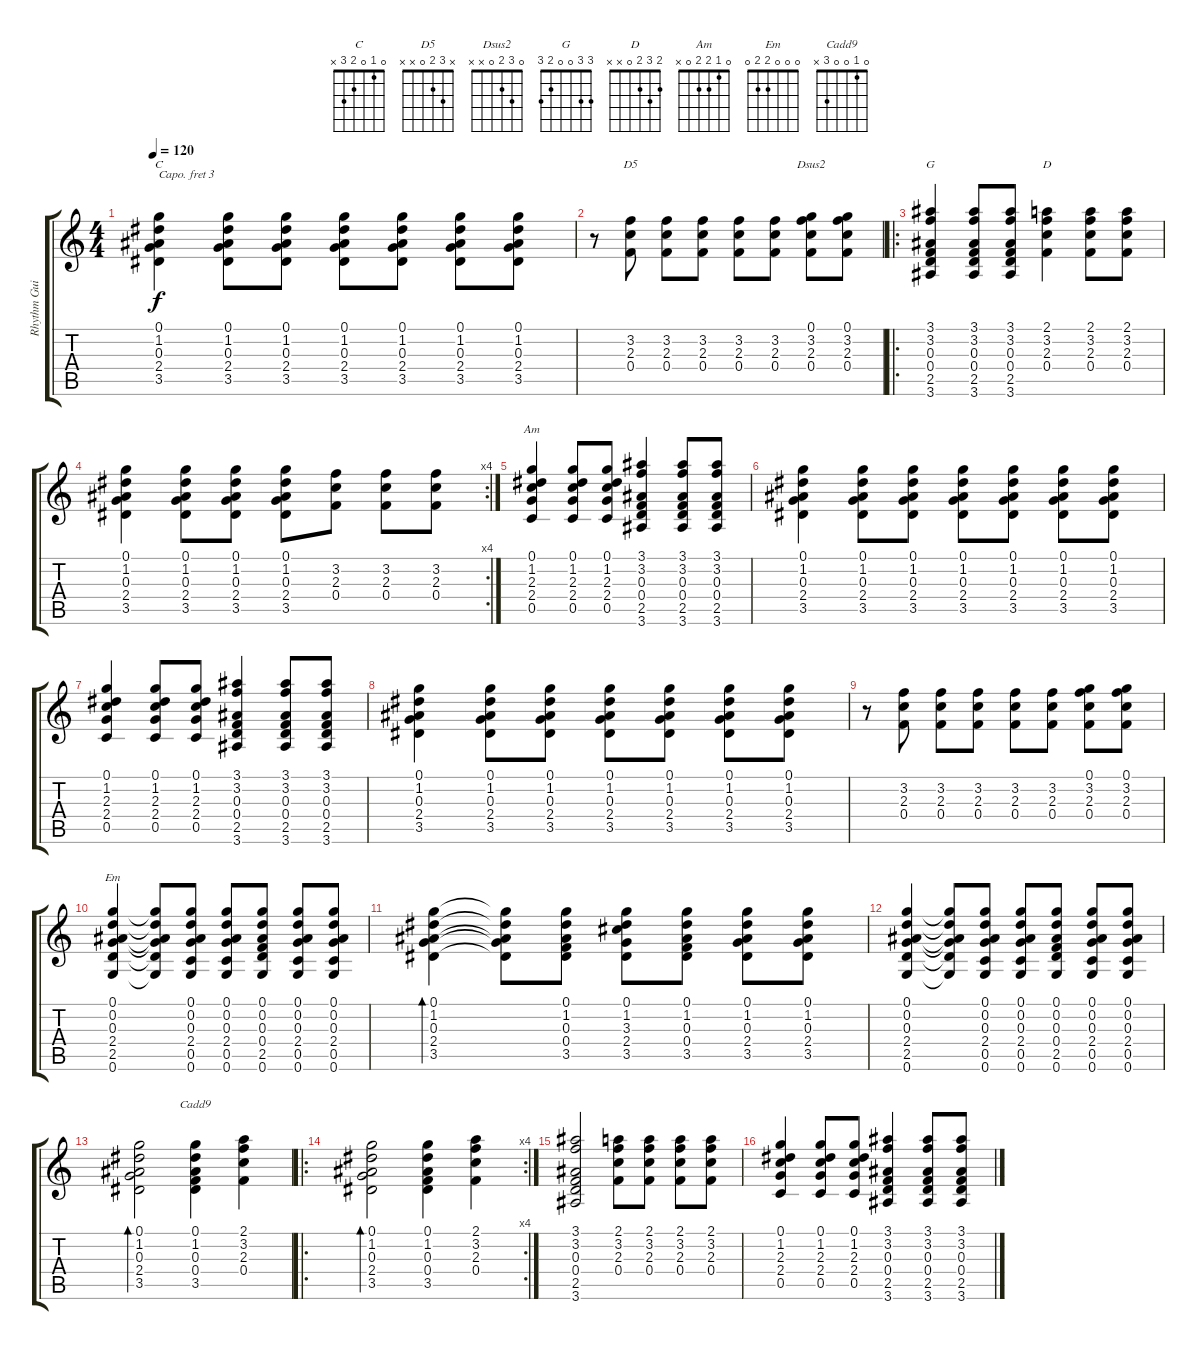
\track ("Rhythm Guitar" "Rhythm Gui") {instrument acousticguitarnylon}
\staff {score tabs}
\capo 3
\tuning (E4 B3 G3 D3 A2 E2) {hide}
\chord ("C" 0 1 0 2 3 x)
\chord ("D5" x 3 2 0 x x)
\chord ("Dsus2" 0 3 2 0 x x)
\chord ("G" 3 3 0 0 2 3)
\chord ("D" 2 3 2 0 x x)
\chord ("Am" 0 1 2 2 0 x)
\chord ("Em" 0 0 0 2 2 0)
\chord ("Cadd9" 0 1 0 0 3 x)
\ts (4 4)
\tempo 120
\clef g2
\ks c
(0.1 1.2 0.3 2.4 3.5).4{ch "C" dy f} (0.1 1.2 0.3 2.4 3.5).8 (0.1 1.2 0.3 2.4 3.5).8 (0.1 1.2 0.3 2.4 3.5).8 (0.1 1.2 0.3 2.4 3.5).8 (0.1 1.2 0.3 2.4 3.5).8 (0.1 1.2 0.3 2.4 3.5).8 |
r.8 (3.2 2.3 0.4).8{ch "D5"} (3.2 2.3 0.4).8 (3.2 2.3 0.4).8 (3.2 2.3 0.4).8 (3.2 2.3 0.4).8 (0.1 3.2 2.3 0.4).8{ch "Dsus2"} (0.1 3.2 2.3 0.4).8 |
\ro
(3.1 3.2 0.3 0.4 2.5 3.6).4{ch "G"} (3.1 3.2 0.3 0.4 2.5 3.6).8 (3.1 3.2 0.3 0.4 2.5 3.6).8 (2.1 3.2 2.3 0.4).4{ch "D"} (2.1 3.2 2.3 0.4).8 (2.1 3.2 2.3 0.4).8 |
\rc 4
(0.1 1.2 0.3 2.4 3.5).4 (0.1 1.2 0.3 2.4 3.5).8 (0.1 1.2 0.3 2.4 3.5).8 (0.1 1.2 0.3 2.4 3.5).8 (3.2 2.3 0.4).8 (3.2 2.3 0.4).8 (3.2 2.3 0.4).8 |
(0.1 1.2 2.3 2.4 0.5).4{ch "Am"} (0.1 1.2 2.3 2.4 0.5).8 (0.1 1.2 2.3 2.4 0.5).8 (3.1 3.2 0.3 0.4 2.5 3.6).4 (3.1 3.2 0.3 0.4 2.5 3.6).8 (3.1 3.2 0.3 0.4 2.5 3.6).8 |
(0.1 1.2 0.3 2.4 3.5).4 (0.1 1.2 0.3 2.4 3.5).8 (0.1 1.2 0.3 2.4 3.5).8 (0.1 1.2 0.3 2.4 3.5).8 (0.1 1.2 0.3 2.4 3.5).8 (0.1 1.2 0.3 2.4 3.5).8 (0.1 1.2 0.3 2.4 3.5).8 |
(0.1 1.2 2.3 2.4 0.5).4 (0.1 1.2 2.3 2.4 0.5).8 (0.1 1.2 2.3 2.4 0.5).8 (3.1 3.2 0.3 0.4 2.5 3.6).4 (3.1 3.2 0.3 0.4 2.5 3.6).8 (3.1 3.2 0.3 0.4 2.5 3.6).8 |
(0.1 1.2 0.3 2.4 3.5).4 (0.1 1.2 0.3 2.4 3.5).8 (0.1 1.2 0.3 2.4 3.5).8 (0.1 1.2 0.3 2.4 3.5).8 (0.1 1.2 0.3 2.4 3.5).8 (0.1 1.2 0.3 2.4 3.5).8 (0.1 1.2 0.3 2.4 3.5).8 |
r.8 (3.2 2.3 0.4).8 (3.2 2.3 0.4).8 (3.2 2.3 0.4).8 (3.2 2.3 0.4).8 (3.2 2.3 0.4).8 (0.1 3.2 2.3 0.4).8 (0.1 3.2 2.3 0.4).8 |
(0.1 0.2 0.3 2.4 2.5 0.6).4{ch "Em"} (0.1{t} 0.2{t} 0.3{t} 2.4{t} 2.5{t} 0.6{t}).8 (0.1 0.2 0.3 2.4 0.5 0.6).8 (0.1 0.2 0.3 2.4 0.5 0.6).8 (0.1 0.2 0.3 0.4 2.5 0.6).8 (0.1 0.2 0.3 2.4 0.5 0.6).8 (0.1 0.2 0.3 2.4 0.5 0.6).8 |
(0.1 1.2 0.3 2.4 3.5).4{bd 120} (0.1{t} 1.2{t} 0.3{t} 2.4{t} 3.5{t}).8 (0.1 1.2 0.3 0.4 3.5).8 (0.1 1.2 3.3 2.4 3.5).8 (0.1 1.2 0.3 0.4 3.5).8 (0.1 1.2 0.3 2.4 3.5).8 (0.1 1.2 0.3 2.4 3.5).8 |
(0.1 0.2 0.3 2.4 2.5 0.6).4 (0.1{t} 0.2{t} 0.3{t} 2.4{t} 2.5{t} 0.6{t}).8 (0.1 0.2 0.3 2.4 0.5 0.6).8 (0.1 0.2 0.3 2.4 0.5 0.6).8 (0.1 0.2 0.3 0.4 2.5 0.6).8 (0.1 0.2 0.3 2.4 0.5 0.6).8 (0.1 0.2 0.3 2.4 0.5 0.6).8 |
(0.1 1.2 0.3 2.4 3.5).2{bd 240} (0.1 1.2 0.3 0.4 3.5).4{ch "Cadd9"} (2.1 3.2 2.3 0.4).4 |
\ro
\rc 4
(0.1 1.2 0.3 2.4 3.5).2{bd 240} (0.1 1.2 0.3 0.4 3.5).4 (2.1 3.2 2.3 0.4).4 |
(3.1 3.2 0.3 0.4 2.5 3.6).2 (2.1 3.2 2.3 0.4).8 (2.1 3.2 2.3 0.4).8 (2.1 3.2 2.3 0.4).8 (2.1 3.2 2.3 0.4).8 |
(0.1 1.2 2.3 2.4 0.5).4 (0.1 1.2 2.3 2.4 0.5).8 (0.1 1.2 2.3 2.4 0.5).8 (3.1 3.2 0.3 0.4 2.5 3.6).4 (3.1 3.2 0.3 0.4 2.5 3.6).8 (3.1 3.2 0.3 0.4 2.5 3.6).8
